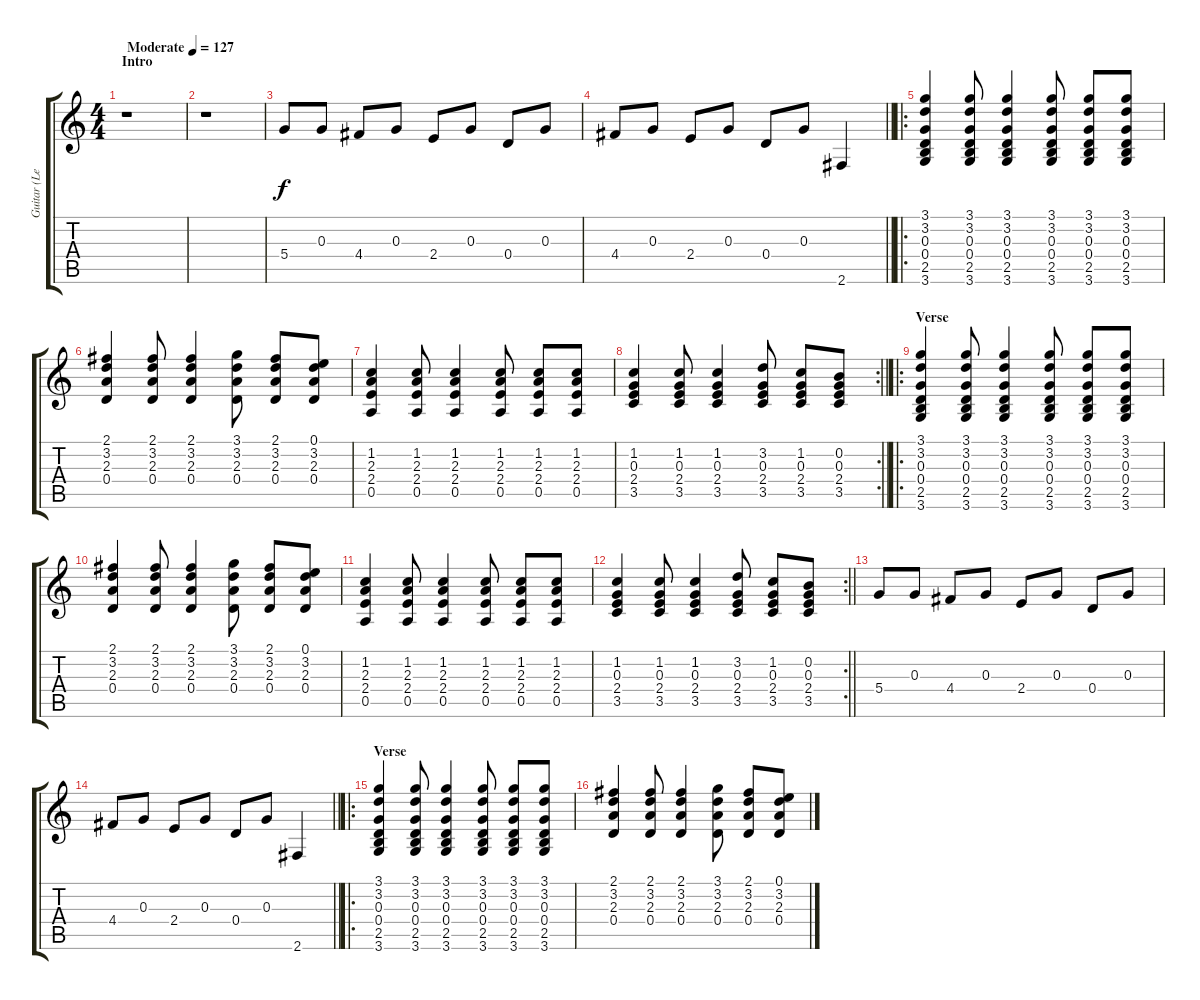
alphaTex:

\track ("Guitar (Lead)" "Guitar (Le") {instrument electricguitarclean}
\staff {score tabs}
\tuning (E4 B3 G3 D3 A2 E2) {hide}
\ts (4 4)
\section ("" "Intro")
\tempo (127 "Moderate")
\clef g2
\ks c
r.1{dy f instrument electricguitarclean} |
r.1 |
5.4.8 0.3.8 4.4.8 0.3.8 2.4.8 0.3.8 0.4.8 0.3.8 |
\barLineRight lightlight
4.4.8 0.3.8 2.4.8 0.3.8 0.4.8 0.3.8 2.6.4 |
\ro
(3.1 3.2 0.3 0.4 2.5 3.6).4 (3.1 3.2 0.3 0.4 2.5 3.6).8 (3.1 3.2 0.3 0.4 2.5 3.6).4 (3.1 3.2 0.3 0.4 2.5 3.6).8 (3.1 3.2 0.3 0.4 2.5 3.6).8 (3.1 3.2 0.3 0.4 2.5 3.6).8 |
(2.1 3.2 2.3 0.4).4 (2.1 3.2 2.3 0.4).8 (2.1 3.2 2.3 0.4).4 (3.1 3.2 2.3 0.4).8 (2.1 3.2 2.3 0.4).8 (0.1 3.2 2.3 0.4).8 |
(1.2 2.3 2.4 0.5).4 (1.2 2.3 2.4 0.5).8 (1.2 2.3 2.4 0.5).4 (1.2 2.3 2.4 0.5).8 (1.2 2.3 2.4 0.5).8 (1.2 2.3 2.4 0.5).8 |
\rc 2
\barLineRight lightlight
(1.2 0.3 2.4 3.5).4 (1.2 0.3 2.4 3.5).8 (1.2 0.3 2.4 3.5).4 (3.2 0.3 2.4 3.5).8 (1.2 0.3 2.4 3.5).8 (0.2 0.3 2.4 3.5).8 |
\ro
\section ("" "Verse")
(3.1 3.2 0.3 0.4 2.5 3.6).4 (3.1 3.2 0.3 0.4 2.5 3.6).8 (3.1 3.2 0.3 0.4 2.5 3.6).4 (3.1 3.2 0.3 0.4 2.5 3.6).8 (3.1 3.2 0.3 0.4 2.5 3.6).8 (3.1 3.2 0.3 0.4 2.5 3.6).8 |
(2.1 3.2 2.3 0.4).4 (2.1 3.2 2.3 0.4).8 (2.1 3.2 2.3 0.4).4 (3.1 3.2 2.3 0.4).8 (2.1 3.2 2.3 0.4).8 (0.1 3.2 2.3 0.4).8 |
(1.2 2.3 2.4 0.5).4 (1.2 2.3 2.4 0.5).8 (1.2 2.3 2.4 0.5).4 (1.2 2.3 2.4 0.5).8 (1.2 2.3 2.4 0.5).8 (1.2 2.3 2.4 0.5).8 |
\rc 2
\barLineRight lightlight
(1.2 0.3 2.4 3.5).4 (1.2 0.3 2.4 3.5).8 (1.2 0.3 2.4 3.5).4 (3.2 0.3 2.4 3.5).8 (1.2 0.3 2.4 3.5).8 (0.2 0.3 2.4 3.5).8 |
5.4.8 0.3.8 4.4.8 0.3.8 2.4.8 0.3.8 0.4.8 0.3.8 |
\barLineRight lightlight
4.4.8 0.3.8 2.4.8 0.3.8 0.4.8 0.3.8 2.6.4 |
\ro
\section ("" "Verse")
(3.1 3.2 0.3 0.4 2.5 3.6).4 (3.1 3.2 0.3 0.4 2.5 3.6).8 (3.1 3.2 0.3 0.4 2.5 3.6).4 (3.1 3.2 0.3 0.4 2.5 3.6).8 (3.1 3.2 0.3 0.4 2.5 3.6).8 (3.1 3.2 0.3 0.4 2.5 3.6).8 |
(2.1 3.2 2.3 0.4).4 (2.1 3.2 2.3 0.4).8 (2.1 3.2 2.3 0.4).4 (3.1 3.2 2.3 0.4).8 (2.1 3.2 2.3 0.4).8 (0.1 3.2 2.3 0.4).8
